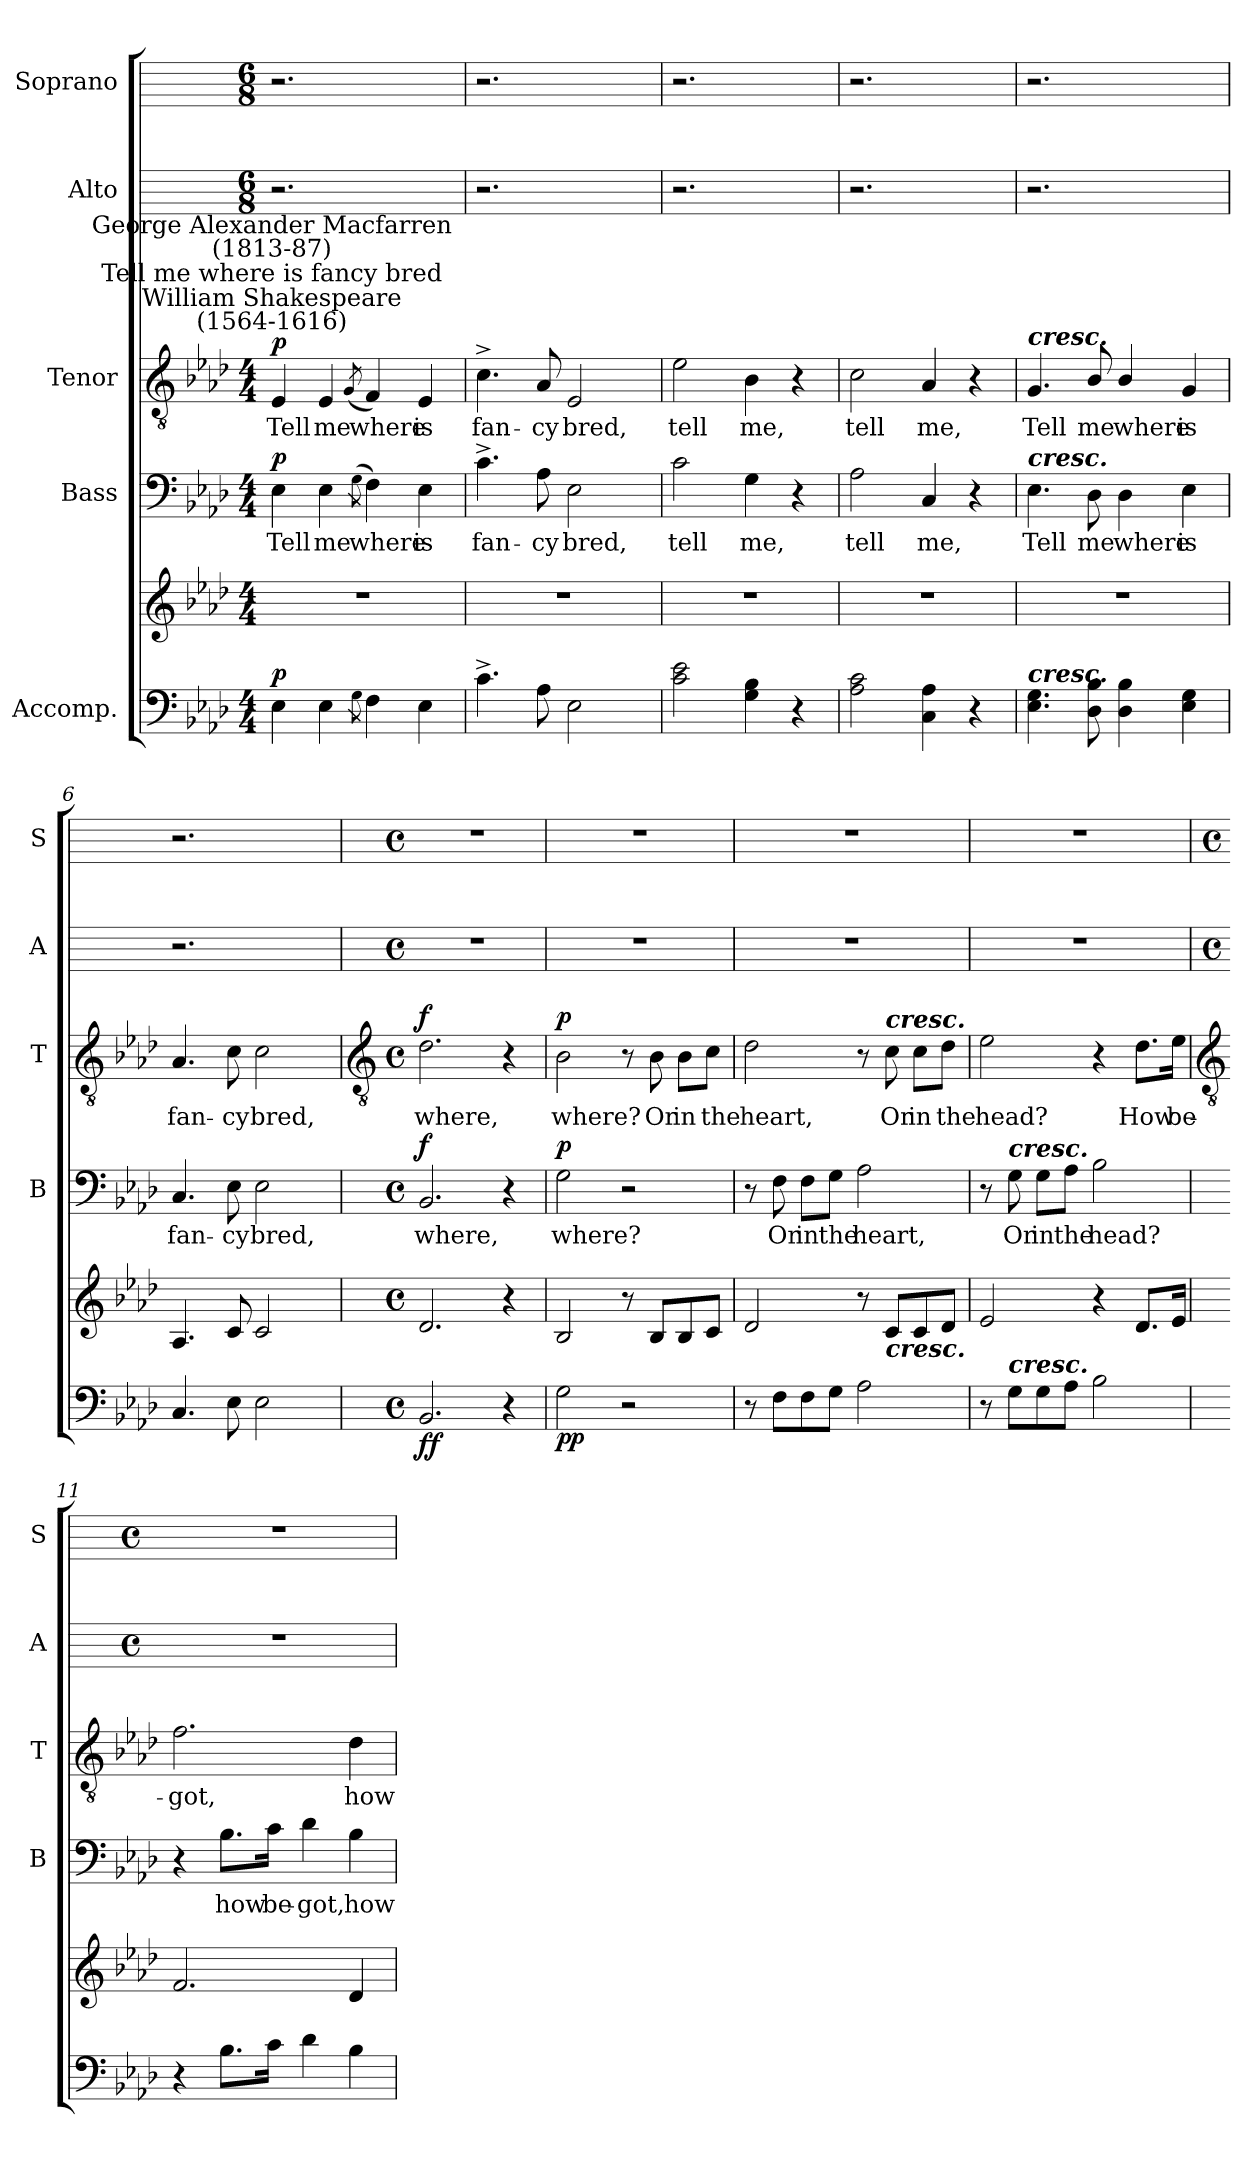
**kern	**kern	**dynam	**kern	**text	**dynam	**kern	**text	**dynam	**kern	**kern
*part5	*part5	*part5	*part4	*part4	*part4	*part3	*part3	*part3	*part2	*part1
*staff6	*staff5	*staff5/6	*staff4	*staff4	*staff4	*staff3	*staff3	*staff3	*staff2	*staff1
*I"Accomp.	*	*	*I"Bass	*	*	*I"Tenor	*	*	*I"Alto	*I"Soprano
*	*	*	*I'B	*	*	*I'T	*	*	*I'A	*I'S
*clefF4	*clefG2	*	*clefF4	*	*	*clefGv2	*	*	*	*
*k[b-e-a-d-]	*k[b-e-a-d-]	*	*k[b-e-a-d-]	*	*	*k[b-e-a-d-]	*	*	*	*
*A-:	*A-:	*	*A-:	*	*	*A-:	*	*	*	*
*M4/4	*M4/4	*	*M4/4	*	*	*M4/4	*	*	*M6/8	*M6/8
*MM84	*MM84	*	*MM84	*	*	*MM84	*	*	*MM84	*MM84
=1	=1	=1	=1	=1	=1	=1	=1	=1	=1	=1
!	!	!	!	!	!	!LO:TX:a:cj:t=William Shakespeare\n(1564-1616)	!	!	!	!
!	!	!	!	!	!	!LO:TX:a:cj:t=Tell me where is fancy bred	!	!	!	!
!	!	!	!	!	!	!LO:TX:a:cj:t=George Alexander Macfarren\n(1813-87)	!	!	!	!
!	!	!LO:DY:a=2	!	!LO:LY:b	!LO:DY:b	!	!LO:LY:b	!LO:DY:b	!	!
4E-	1r	p	4E-	Tell	p	4E-	Tell	p	2.r	2.r
!	!	!	!	!LO:LY:b	!	!	!LO:LY:b	!	!	!
4E-	.	.	4E-	me	.	4E-	me	.	.	.
8qG\	.	.	(>8qG\	.	.	(<8qG	.	.	.	.
!	!	!	!	!LO:LY:b	!	!	!LO:LY:b	!	!	!
4F\	.	.	4F\)	where	.	4F)	where	.	.	.
!	!	!	!	!LO:LY:b	!	!	!LO:LY:b	!	!	!
4E-	.	.	4E-	is	.	4E-	is	.	4ryy	4ryy
=2	=2	=2	=2	=2	=2	=2	=2	=2	=2	=2
!	!	!	!	!LO:LY:b	!	!	!LO:LY:b	!	!	!
4.c^	1r	.	4.c^	fan-	.	4.c^	fan-	.	2.r	2.r
!	!	!	!	!LO:LY:b	!	!	!LO:LY:b	!	!	!
8A-	.	.	8A-	-cy	.	8A-	-cy	.	.	.
!	!	!	!	!LO:LY:b	!	!	!LO:LY:b	!	!	!
2E-	.	.	2E-	bred,	.	2E-	bred,	.	.	.
.	.	.	.	.	.	.	.	.	4ryy	4ryy
=3	=3	=3	=3	=3	=3	=3	=3	=3	=3	=3
!	!	!	!	!LO:LY:b	!	!	!LO:LY:b	!	!	!
2c 2e-	1r	.	2c	tell	.	2e-	tell	.	2.r	2.r
!	!	!	!	!LO:LY:b	!	!	!LO:LY:b	!	!	!
4G 4B-	.	.	4G	me,	.	4B-	me,	.	.	.
4r	.	.	4r	.	.	4r	.	.	4ryy	4ryy
=4	=4	=4	=4	=4	=4	=4	=4	=4	=4	=4
!	!	!	!	!LO:LY:b	!	!	!LO:LY:b	!	!	!
2A- 2c	1r	.	2A-	tell	.	2c	tell	.	2.r	2.r
!	!	!	!	!LO:LY:b	!	!	!LO:LY:b	!	!	!
4C 4A-	.	.	4C	me,	.	4A-	me,	.	.	.
4r	.	.	4r	.	.	4r	.	.	4ryy	4ryy
=5	=5	=5	=5	=5	=5	=5	=5	=5	=5	=5
!	!	!	!	!	!	!LO:TX:a:Bi:t=cresc.	!	!	!	!
!	!	!	!LO:TX:a:Bi:t=cresc.	!	!	!	!	!	!	!
!LO:TX:a:Bi:t=cresc.	!	!	!	!	!	!	!	!	!	!
!	!	!	!	!LO:LY:b	!	!	!LO:LY:b	!	!	!
4.E- 4.G	1r	.	4.E-	Tell	.	4.G	Tell	.	2.r	2.r
!	!	!	!	!LO:LY:b	!	!	!LO:LY:b	!	!	!
8D-\ 8B-\	.	.	8D-\	me	.	8B-/	me	.	.	.
!	!	!	!	!LO:LY:b	!	!	!LO:LY:b	!	!	!
4D-\ 4B-\	.	.	4D-\	where	.	4B-/	where	.	.	.
!	!	!	!	!LO:LY:b	!	!	!LO:LY:b	!	!	!
4E- 4G	.	.	4E-	is	.	4G	is	.	4ryy	4ryy
=6	=6	=6	=6	=6	=6	=6	=6	=6	=6	=6
!	!	!	!	!LO:LY:b	!	!	!LO:LY:b	!	!	!
4.C	4.A-	.	4.C	fan-	.	4.A-	fan-	.	2.r	2.r
!	!	!	!	!LO:LY:b	!	!	!LO:LY:b	!	!	!
8E-	8c	.	8E-	-cy	.	8c	-cy	.	.	.
!	!	!	!	!LO:LY:b	!	!	!LO:LY:b	!	!	!
2E-	2c	.	2E-	bred,	.	2c	bred,	.	.	.
.	.	.	.	.	.	.	.	.	4ryy	4ryy
!!LO:LB:g=z
=7	=7	=7	=7	=7	=7	=7	=7	=7	=7	=7
*	*	*	*	*	*	*clefGv2	*	*	*	*
*M4/4	*M4/4	*	*M4/4	*	*	*M4/4	*	*	*M4/4	*M4/4
*met(c)	*met(c)	*	*met(c)	*	*	*met(c)	*	*	*met(c)	*met(c)
!	!	!LO:DY:b=2	!	!LO:LY:b	!	!	!LO:LY:b	!	!	!
!	!	!LO:DY:n=1:b	!	!	!LO:DY:b	!	!	!LO:DY:b	!	!
2.BB-	2.d-	f f	2.BB-	where,	f	2.d-	where,	f	1r	1r
4r	4r	.	4r	.	.	4r	.	.	.	.
=8	=8	=8	=8	=8	=8	=8	=8	=8	=8	=8
!	!	!LO:DY:b=2	!	!LO:LY:b	!	!	!LO:LY:b	!	!	!
!	!	!LO:DY:n=1:b	!	!	!LO:DY:b	!	!	!LO:DY:b	!	!
2G	2B-	p p	2G	where?	p	2B-	where?	p	1r	1r
2r	8r	.	2r	.	.	8r	.	.	.	.
!	!	!	!	!	!	!	!LO:LY:b	!	!	!
.	8B-L	.	.	.	.	8B-	Or	.	.	.
!	!	!	!	!	!	!	!LO:LY:b	!	!	!
.	8B-	.	.	.	.	8B-\L	in	.	.	.
!	!	!	!	!	!	!	!LO:LY:b	!	!	!
.	8cJ	.	.	.	.	8c\J	the	.	.	.
=9	=9	=9	=9	=9	=9	=9	=9	=9	=9	=9
!	!	!	!	!	!	!	!LO:LY:b	!	!	!
8r	2d-	.	8r	.	.	2d-	heart,	.	1r	1r
!	!	!	!	!LO:LY:b	!	!	!	!	!	!
8FL	.	.	8F	Or	.	.	.	.	.	.
!	!	!	!	!LO:LY:b	!	!	!	!	!	!
8F	.	.	8F\L	in	.	.	.	.	.	.
!	!	!	!	!LO:LY:b	!	!	!	!	!	!
8GJ	.	.	8G\J	the	.	.	.	.	.	.
!	!	!	!	!LO:LY:b	!	!	!	!	!	!
2A-	8r	.	2A-	heart,	.	8r	.	.	.	.
!	!	!	!	!	!	!LO:TX:a:Bi:t=cresc.	!	!	!	!
!	!LO:TX:b:Bi:t=cresc.	!	!	!	!	!	!	!	!	!
!	!	!	!	!	!	!	!LO:LY:b	!	!	!
.	8cL	.	.	.	.	8c	Or	.	.	.
!	!	!	!	!	!	!	!LO:LY:b	!	!	!
.	8c	.	.	.	.	8c\L	in	.	.	.
!	!	!	!	!	!	!	!LO:LY:b	!	!	!
.	8d-J	.	.	.	.	8d-\J	the	.	.	.
=10	=10	=10	=10	=10	=10	=10	=10	=10	=10	=10
!	!	!	!	!	!	!	!LO:LY:b	!	!	!
8r	2e-	.	8r	.	.	2e-	head?	.	1r	1r
!	!	!	!LO:TX:a:Bi:t=cresc.	!	!	!	!	!	!	!
!LO:TX:a:Bi:t=cresc.	!	!	!	!	!	!	!	!	!	!
!	!	!	!	!LO:LY:b	!	!	!	!	!	!
8GL	.	.	8G	Or	.	.	.	.	.	.
!	!	!	!	!LO:LY:b	!	!	!	!	!	!
8G	.	.	8G\L	in	.	.	.	.	.	.
!	!	!	!	!LO:LY:b	!	!	!	!	!	!
8A-J	.	.	8A-\J	the	.	.	.	.	.	.
!	!	!	!	!LO:LY:b	!	!	!	!	!	!
2B-	4r	.	2B-	head?	.	4r	.	.	.	.
!	!	!	!	!	!	!	!LO:LY:b	!	!	!
.	8.d-L	.	.	.	.	8.d-\L	How	.	.	.
!	!	!	!	!	!	!	!LO:LY:b	!	!	!
.	16e-J	.	.	.	.	16e-\Jk	be-	.	.	.
!!LO:LB:g=z
=11	=11	=11	=11	=11	=11	=11	=11	=11	=11	=11
*	*	*	*	*	*	*clefGv2	*	*	*	*
*	*	*	*	*	*	*	*	*	*M4/4	*M4/4
*	*	*	*	*	*	*	*	*	*met(c)	*met(c)
*	*^	*	*	*	*	*	*	*	*	*
!	!	!	!	!	!	!	!	!LO:LY:b	!	!	!
4r	2.f	1ryy	.	4r	.	.	2.f	-got,	.	1r	1r
!	!	!	!	!	!LO:LY:b	!	!	!	!	!	!
8.B-L	.	.	.	8.B-\L	how	.	.	.	.	.	.
!	!	!	!	!	!LO:LY:b	!	!	!	!	!	!
16cJ	.	.	.	16c\Jk	be-	.	.	.	.	.	.
!	!	!	!	!	!LO:LY:b	!	!	!	!	!	!
4d-	.	.	.	4d-	-got,	.	.	.	.	.	.
!	!	!	!	!	!LO:LY:b	!	!	!LO:LY:b	!	!	!
4B-	4d-	.	.	4B-	how	.	4d-	how	.	.	.
*	*v	*v	*	*	*	*	*	*	*	*	*
=	=	=	=	=	=	=	=	=	=	=
*-	*-	*-	*-	*-	*-	*-	*-	*-	*-	*-
